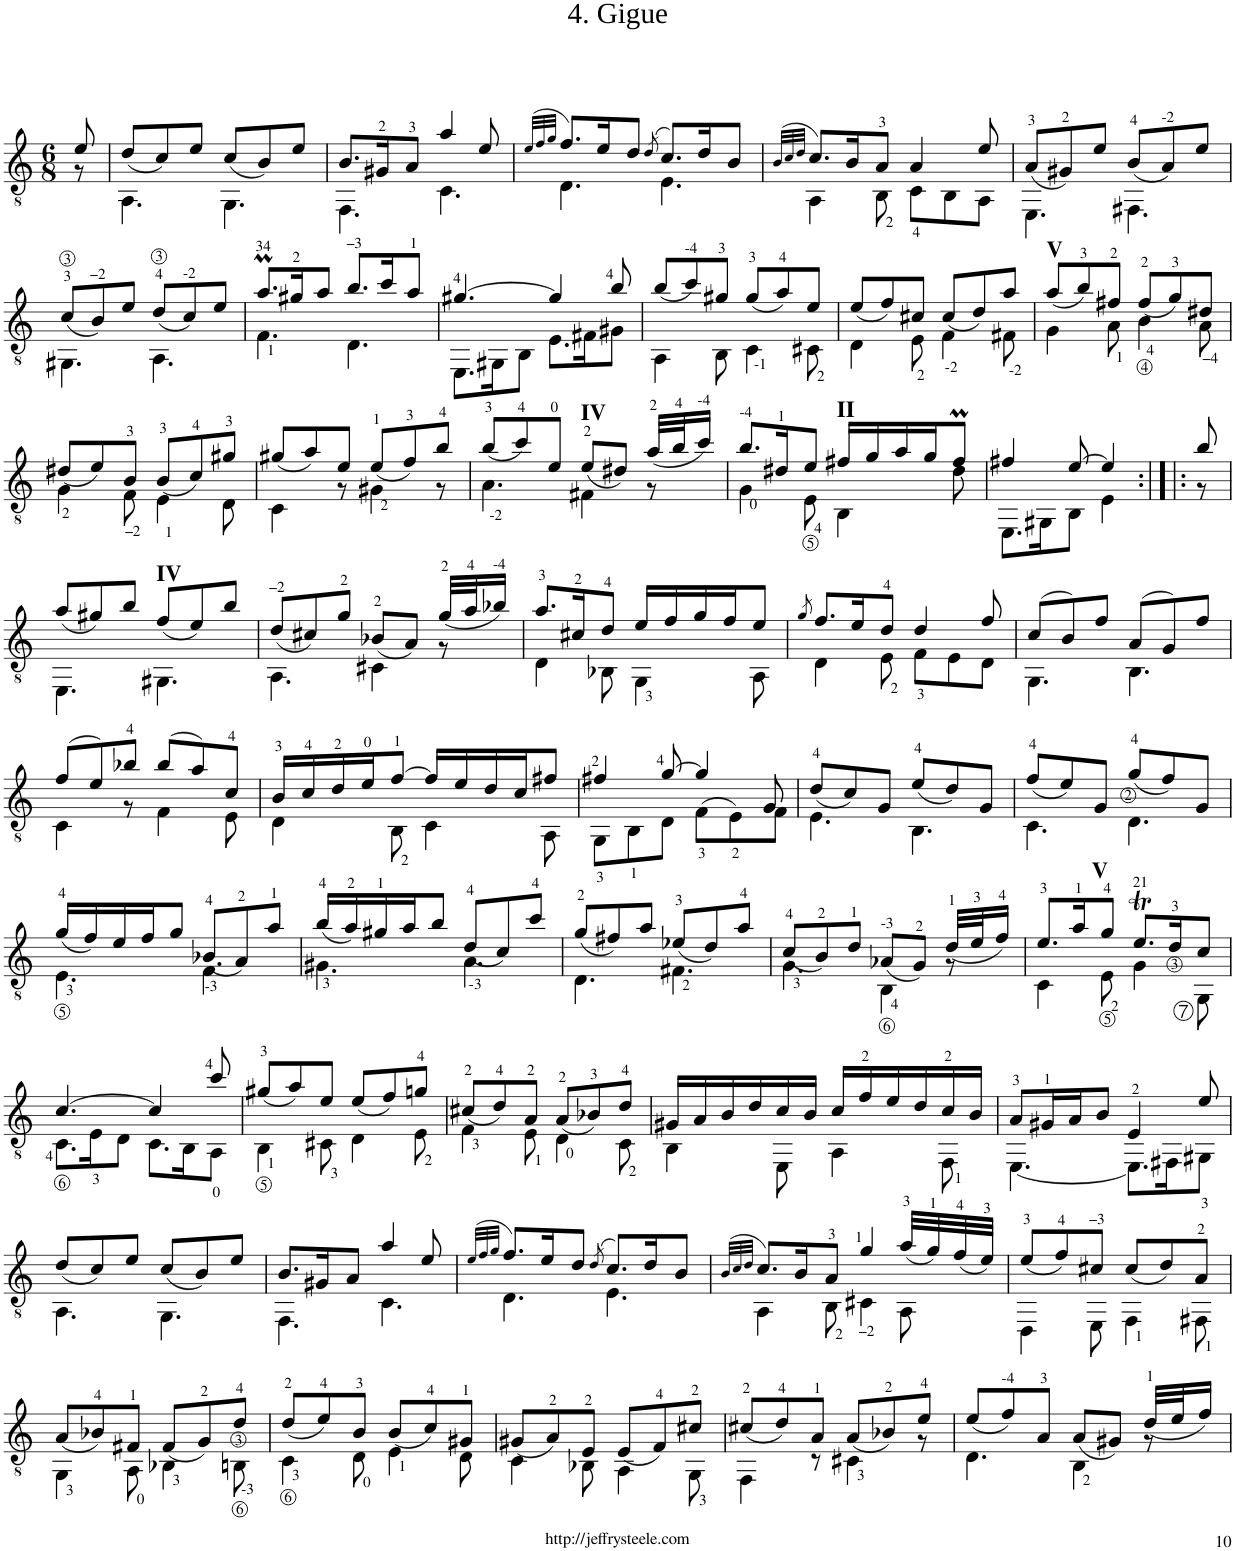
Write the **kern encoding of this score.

**kern
*part1
*staff1
*I"Chitarra
!!LO:PB:g=z
*clefGv2
*k[]
*M6/8
=82X1
*^
8e/	8r
=48	=48
(<8d/L	4.AA\
8c/)	.
8e/J	.
(<8c/L	4.GG\
8B/)	.
8e/J	.
=49	=49
8.B/L	4.FF\
16G#X/K	.
8A/J	.
4a/	4.C\
8e/	.
=50	=50
(32qe/LLL	.
32qf/	.
32qg/JJJ	.
8.f/L)	4.D\
16e/K	.
8d/J	.
(8qd/	.
8.c/L)	4.E\
16d/K	.
8B/J	.
=51	=51
(32qB/LLL	.
32qc/	.
32qd/JJJ	.
8.c/L)	4AA\
16B/K	.
8A/J	8BB\
4A/	8C\L
.	8BB\
8e/	8AA\J
=52	=52
(<8A/L	4.EE\
8G#X/)	.
8e/J	.
(<8B/L	4.FF#X\
8A/)	.
8e/J	.
!!LO:LB:g=z	!!
=53	=53
(<8c/L	4.GG#X\
8B/)	.
8e/J	.
(<8d/L	4.AA\
8c/)	.
8e/J	.
=54	=54
8.aM/L	4.F\
16g#X/K	.
8a/J	.
8.b/L	4.D\
16cc/K	.
8a/J	.
=55	=55
[4.g#X/	8.EE\L
.	16GG#X\K
.	8BB\J
4g#/]	8.E\L
.	16F#X\K
8b/	8G#X\J
=56	=56
(<8b/L	4AA\
8cc/)	.
8g#X/J	8BB\
(<8g#/L	4C\
8a/)	.
8e/J	8C#X\
=57	=57
(<8e/L	4D\
8f/)	.
8c#X/J	8E\
(<8c#/L	4F\
8d/)	.
8a/J	8F#X\
=58	=58
!LO:TX:a:B:t=V	!
(<8a/L	4G\
8b/)	.
8f#X/J	8A\
(<8f#/L	4B\
8g/)	.
8d#X/J	8A\
!!LO:LB:g=z	!!
=59	=59
(<8d#X/L	4G\
8e/)	.
8B/J	8F\
(<8B/L	4E\
8c/)	.
8g#X/J	8D\
=60	=60
(<8g#X/L	4C\
8a/)	.
8e/J	8r
(<8e/L	4G#X\
8f/)	.
8b/J	8r
=61	=61
(<8b/L	4.A\
8cc/)	.
8e/J	.
!LO:TX:a:B:t=IV	!
(<8e/L	4F#X\
8d#X/J)	.
(<32a/LLL	8r
32b/J	.
16cc/JJ)	.
=62	=62
8.b/L	4G\
16d#X/K	.
8e/J	8E\
!LO:TX:a:B:t=II	!
16f#X/LL	4BB\
16g/	.
16a/	.
16g/J	.
8f#m/J	8d#\
=63	=63
4f#X/	8.EE\L
.	16GG#X\K
[8e/	8BB\J
4e/]	4E\
=63X2:|!|:	=63X2:|!|:
8b/	8r
!!LO:LB:g=z	!!
=64	=64
(<8a/L	4.EE\
8g#X/)	.
8b/J	.
!LO:TX:a:B:t=IV	!
(<8f/L	4.GG#X\
8e/)	.
8b/J	.
=65	=65
(<8d/L	4.AA\
8c#X/)	.
8g/J	.
(<8B-X/L	4C#X\
8A/J)	.
(<32g/LLL	8r
32a/J	.
16b-X/JJ)	.
=66	=66
8.a/L	4D\
16c#X/K	.
8d/J	8BB-X\
16e/LL	4GG\
16f/	.
16g/	.
16f/J	.
8e/J	8AA\
=67	=67
8qg/	.
8.f/L	4D\
16e/K	.
8d/J	8E\
4d/	8F\L
.	8E\
8f/	8D\J
=68	=68
(8c/L	4.GG\
8B/)	.
8f/J	.
(8A/L	4.BB\
8G/)	.
8f/J	.
!!LO:LB:g=z	!!
=69	=69
(8f/L	4C\
8e/)	.
8b-X/J	8r
(8b-/L	4F\
8a/)	.
8c/J	8E\
=70	=70
16B/LL	4D\
16c/	.
16d/	.
16e/J	.
[8f/J	8BB\
16f/LL]	4C\
16e/	.
16d/	.
16c/J	.
8f#X/J	8AA\
=71	=71
4f#X/	8GG\L
.	8BB\
[8g/	8D\J
4g/]	(>8F\L
.	8E\)
8G/	8F\J
=72	=72
(<8d/L	4.E\
8c/)	.
8G/J	.
(<8e/L	4.BB\
8d/)	.
8G/J	.
=73	=73
(<8f/L	4.C\
8e/)	.
8G/J	.
(<8g/L	4.D\
8f/)	.
8G/J	.
!!LO:LB:g=z	!!
=74	=74
(<16g/LL	4.E\
16f/)	.
16e/	.
16f/J	.
8g/J	.
(<8B-X/L	4.F\
8A/)	.
8a/J	.
=75	=75
(<16b/LL	4.G#X\
16a/)	.
16g#X/	.
16a/J	.
8b/J	.
(<8d/L	4.A\
8c/)	.
8cc/J	.
=76	=76
(<8g/L	4.D\
8f#X/)	.
8a/J	.
(<8e-X/L	4.F#X\
8d/)	.
8a/J	.
=77	=77
(<8c/L	4.G\
8B/)	.
8d/J	.
(<8A-X/L	4BB\
8G/J)	.
(<32d/LLL	8r
32e/J	.
16f/JJ)	.
=78	=78
8.e/L	4C\
16a/K	.
8g/J	8E\
!LO:TX:a:B:t=V	!
8.et/L	4G\
16d/K	.
8c/J	8GG\
!!LO:LB:g=z	!!
=79	=79
[4.c/	8.C\L
.	16E\K
.	8D\J
4c/]	8.C\L
.	16BB\K
8cc/	8AA\J
=80	=80
(<8g#X/L	4BB\
8a/)	.
8e/J	8C#X\
(<8e/L	4D\
8f/)	.
8gn/J	8E\
=81	=81
(<8c#X/L	4F\
8d/)	.
8A/J	8E\
(<8A/L	4D\
8B-X/)	.
8d/J	8C\
=82	=82
16G#X/LL	4BB\
16A/	.
16B/	.
16d/	.
16c/	8EE\
16B/JJ	.
16c/LL	4AA\
16f/	.
16e/	.
16d/	.
16c/	8FF\
16B/JJ	.
=83	=83
8A/L	[4.EE\
16G#X/L	.
16A/J	.
8B/J	.
4E/	8.EE\L]
.	16FF#X\K
8e/	8GG#X\J
!!LO:LB:g=z	!!
=84	=84
(<8d/L	4.AA\
8c/)	.
8e/J	.
(<8c/L	4.GG\
8B/)	.
8e/J	.
=85	=85
8.B/L	4.FF\
16G#X/K	.
8A/J	.
4a/	4.C\
8e/	.
=86	=86
(32qe/LLL	.
32qf/	.
32qg/JJJ	.
8.f/L)	4.D\
16e/K	.
8d/J	.
(8qd/	.
8.c/L)	4.E\
16d/K	.
8B/J	.
=87	=87
(32qB/LLL	.
32qc/	.
32qd/JJJ	.
8.c/L)	4AA\
16B/K	.
8A/J	8BB\
4g/	4C#X\
(<32a/LLL	8AA\
32g/)	.
(<32f/	.
32e/JJJ)	.
=88	=88
(<8e/L	4DD\
8f/)	.
8c#X/J	8EE\
(<8c#/L	4FF\
8d/)	.
8A/J	8FF#X\
!!LO:LB:g=z	!!
=89	=89
(<8A/L	4GG\
8B-X/)	.
8F#X/J	8AA\
(<8F#/L	4BB-X\
8G/)	.
8d/J	8BBn\
=90	=90
(<8d/L	4C\
8e/)	.
8B/J	8D\
(<8B/L	4E\
8c/)	.
8G#X/J	8D\
=91	=91
(<8G#X/L	4C\
8A/)	.
8E/J	8BB-X\
(<8E/L	4AA\
8F/)	.
8c#X/J	8GG\
=92	=92
(<8c#X/L	4FF\
8d/)	.
8A/J	8r
(<8A/L	4C#X\
8B-X/)	.
8e/J	8r
=93	=93
(<8e/L	4.D\
8f/)	.
8A/J	.
(<8A/L	4BB\
8G#X/J)	.
(<32d/LLL	8r
32e/J	.
16f/JJ)	.
*v	*v
=
*-
